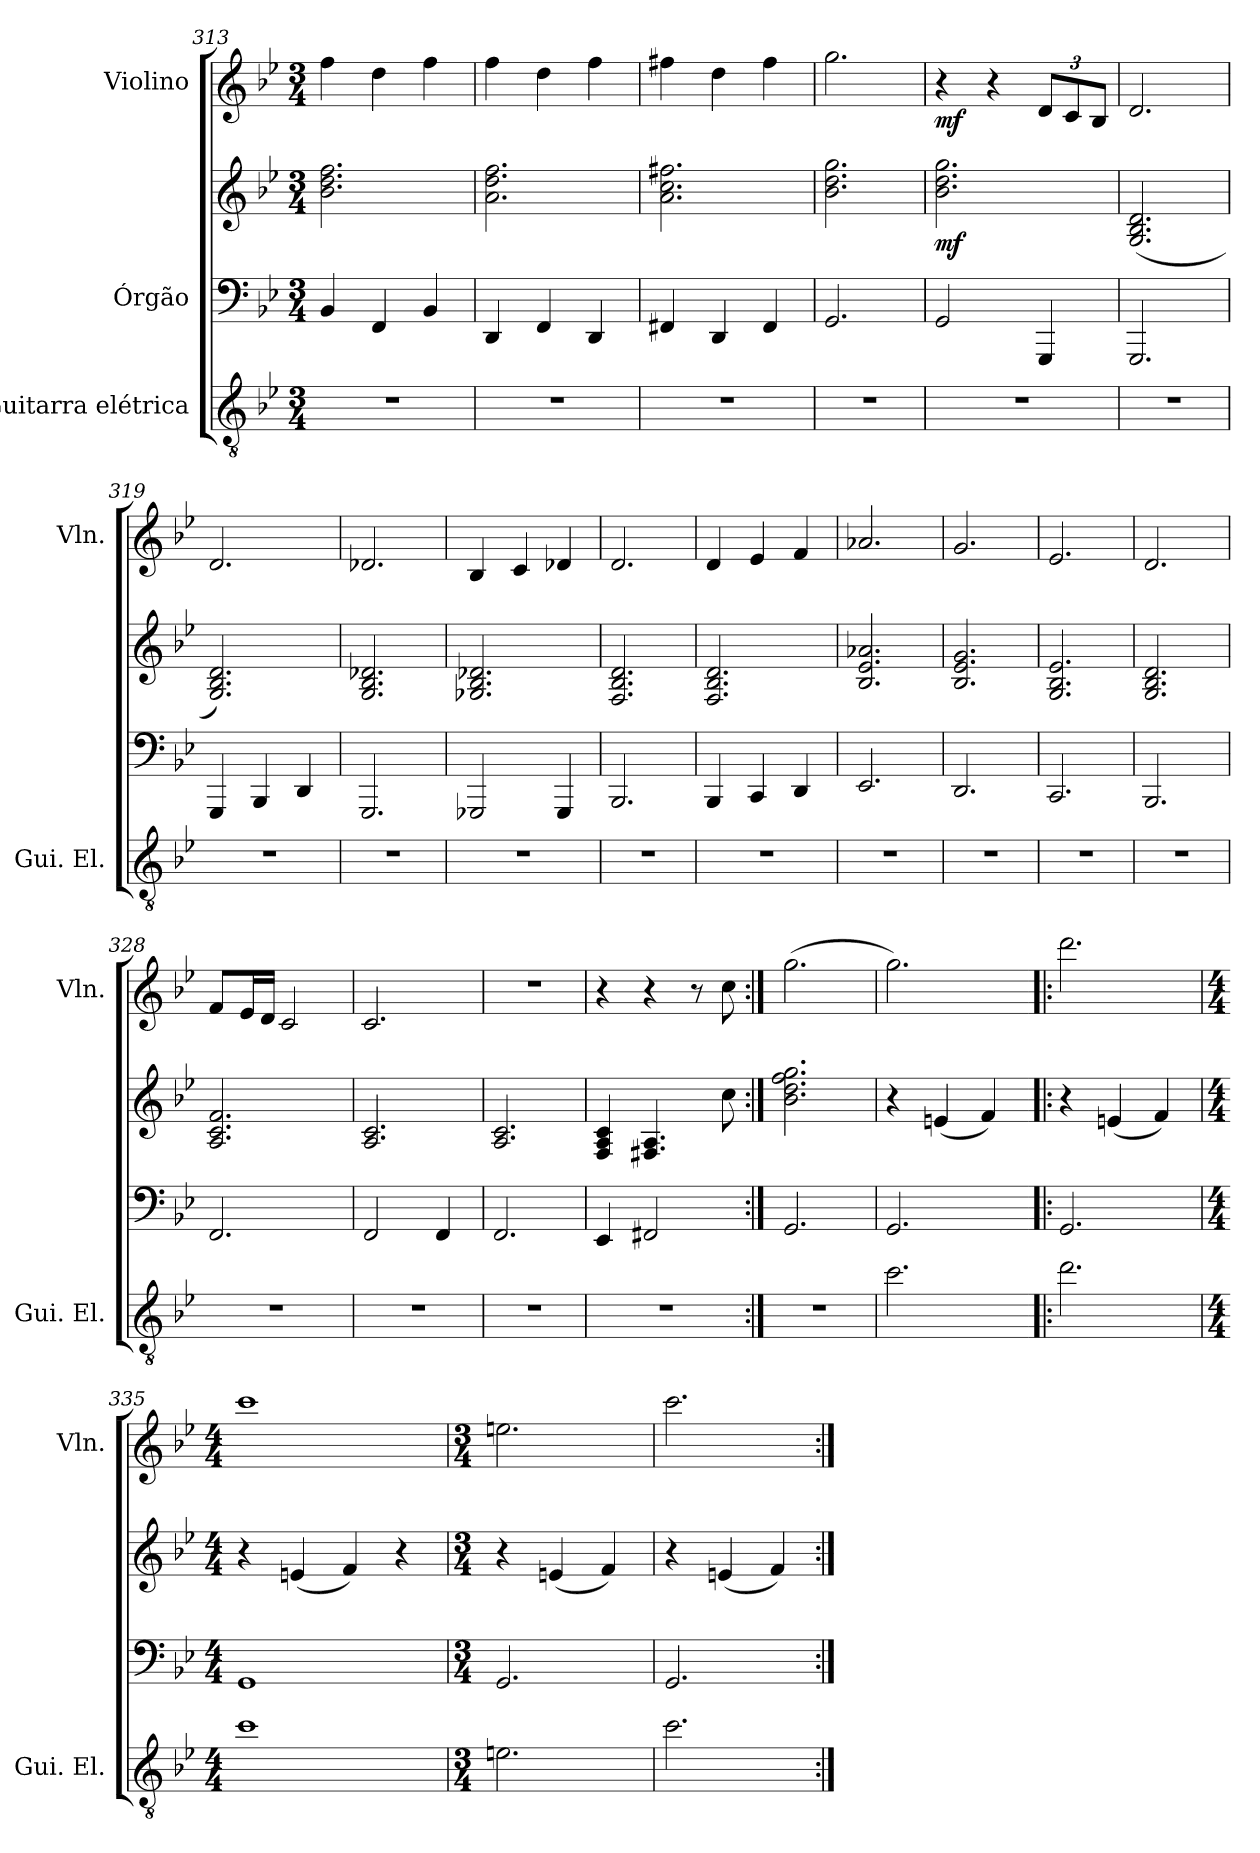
**kern	**kern	**kern	**dynam	**kern	**dynam
*part3	*part2	*part2	*part2	*part1	*part1
*staff4	*staff3	*staff2	*staff2/3	*staff1	*staff1
*I"Guitarra elétrica	*I"Órgão	*	*	*I"Violino	*
*I'Gui. El.	*	*	*	*I'Vln.	*
*clefGv2	*clefF4	*clefG2	*	*clefG2	*
*k[b-e-]	*k[b-e-]	*k[b-e-]	*	*k[b-e-]	*
*M3/4	*M3/4	*M3/4	*	*M3/4	*
=313	=313	=313	=313	=313	=313
2.r	4BB-/	2.b-\ 2.dd\ 2.ff\	.	4ff\	.
.	4FF/	.	.	4dd\	.
.	4BB-/	.	.	4ff\	.
=314	=314	=314	=314	=314	=314
2.r	4DD/	2.a\ 2.dd\ 2.ff\	.	4ff\	.
.	4FF/	.	.	4dd\	.
.	4DD/	.	.	4ff\	.
=315	=315	=315	=315	=315	=315
2.r	4FF#X/	2.a\ 2.cc\ 2.ff#X\	.	4ff#X\	.
.	4DD/	.	.	4dd\	.
.	4FF#/	.	.	4ff#\	.
=316	=316	=316	=316	=316	=316
2.r	2.GG/	2.b-\ 2.dd\ 2.gg\	.	2.gg\	.
=317	=317	=317	=317	=317	=317
!	!	!	!LO:DY:b	!	!LO:DY:b
2.r	2GG/	2.b-\ 2.dd\ 2.gg\	mf	4r	mf
.	.	.	.	4r	.
*	*	*	*	*Xbrackettup	*
.	4GGG/	.	.	12d/L	.
.	.	.	.	12c/	.
.	.	.	.	12B-/J	.
=318	=318	=318	=318	=318	=318
2.r	2.GGG/	(2.G/ 2.B-/ 2.d/	.	2.d/	.
=319	=319	=319	=319	=319	=319
2.r	4GGG/	2.G/ 2.B-/ 2.d/)	.	2.d/	.
.	4BBB-/	.	.	.	.
.	4DD/	.	.	.	.
=320	=320	=320	=320	=320	=320
2.r	2.GGG/	2.G/ 2.B-/ 2.d-X/	.	2.d-X/	.
!!LO:LB:g=z
=321	=321	=321	=321	=321	=321
2.r	2GGG-X/	2.G-X/ 2.B-/ 2.d-X/	.	4B-/	.
.	.	.	.	4c/	.
.	4GGG-/	.	.	4d-X/	.
=322	=322	=322	=322	=322	=322
2.r	2.BBB-/	2.F/ 2.B-/ 2.d/	.	2.d/	.
=323	=323	=323	=323	=323	=323
2.r	4BBB-/	2.F/ 2.B-/ 2.d/	.	4d/	.
.	4CC/	.	.	4e-/	.
.	4DD/	.	.	4f/	.
=324	=324	=324	=324	=324	=324
2.r	2.EE-/	2.B-/ 2.e-/ 2.a-X/	.	2.a-X/	.
=325	=325	=325	=325	=325	=325
2.r	2.DD/	2.B-/ 2.e-/ 2.g/	.	2.g/	.
=326	=326	=326	=326	=326	=326
2.r	2.CC/	2.G/ 2.B-/ 2.e-/	.	2.e-/	.
=327	=327	=327	=327	=327	=327
2.r	2.BBB-/	2.G/ 2.B-/ 2.d/	.	2.d/	.
=328	=328	=328	=328	=328	=328
2.r	2.FF/	2.A/ 2.c/ 2.f/	.	8f/L	.
.	.	.	.	16e-/L	.
.	.	.	.	16d/JJ	.
.	.	.	.	2c/	.
=329	=329	=329	=329	=329	=329
2.r	2FF/	2.A/ 2.c/	.	2.c/	.
.	4FF/	.	.	.	.
=330	=330	=330	=330	=330	=330
2.r	2.FF/	2.A/ 2.c/	.	2.r	.
!!LO:LB:g=z
=331	=331	=331	=331	=331	=331
2.r	4EE-/	4F/ 4A/ 4c/	.	4r	.
.	2FF#X/	4.F#X/ 4.A/	.	4r	.
.	.	.	.	8r	.
.	.	8cc\	.	8cc\	.
=332:|!	=332:|!	=332:|!	=332:|!	=332:|!	=332:|!
2.r	2.GG/	2.b-\ 2.dd\ 2.ff\ 2.gg\	.	(2.gg\	.
=333	=333	=333	=333	=333	=333
2.cc\	2.GG/	4r	.	2.gg\)	.
.	.	(4en/	.	.	.
.	.	4f/)	.	.	.
=334!|:	=334!|:	=334!|:	=334!|:	=334!|:	=334!|:
2.dd\	2.GG/	4r	.	2.ddd\	.
.	.	(4en/	.	.	.
.	.	4f/)	.	.	.
=335	=335	=335	=335	=335	=335
*M4/4	*M4/4	*M4/4	*	*M4/4	*
1cc	1GG	4r	.	1ccc	.
.	.	(4en/	.	.	.
.	.	4f/)	.	.	.
.	.	4r	.	.	.
=336	=336	=336	=336	=336	=336
*M3/4	*M3/4	*M3/4	*	*M3/4	*
2.en\	2.GG/	4r	.	2.een\	.
.	.	(4en/	.	.	.
.	.	4f/)	.	.	.
=337	=337	=337	=337	=337	=337
2.cc\	2.GG/	4r	.	2.ccc\	.
.	.	(4en/	.	.	.
.	.	4f/)	.	.	.
=:|!	=:|!	=:|!	=:|!	=:|!	=:|!
*-	*-	*-	*-	*-	*-
